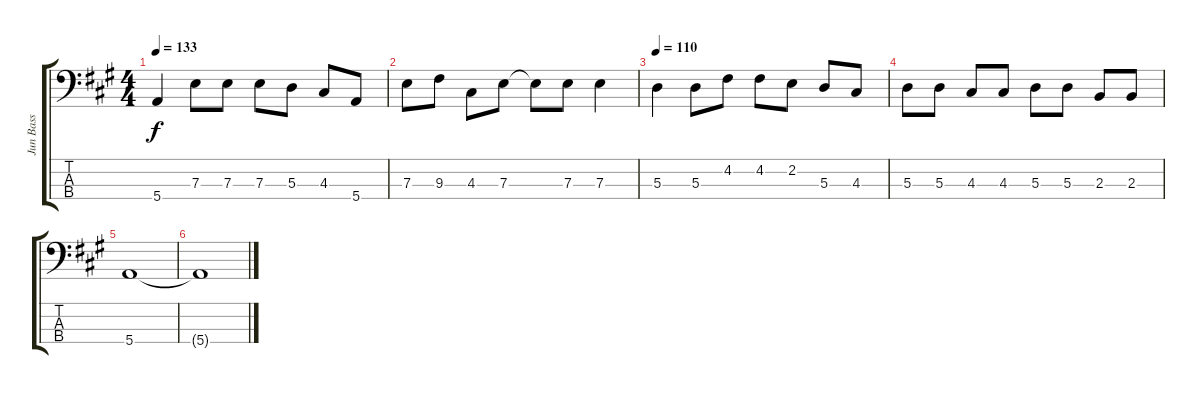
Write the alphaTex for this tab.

\track ("Jun Bass" "Jun Bass") {instrument electricbasspick}
\staff {score tabs}
\tuning (G2 D2 A1 E1) {hide}
\ts (4 4)
\tempo 133
\clef f4
\ks a
5.4.4{dy f} 7.3.8 7.3.8 7.3.8 5.3.8 4.3.8 5.4.8 |
7.3.8 9.3.8 4.3.8 7.3.8 7.3{t}.8 7.3.8 7.3.4 |
\tempo 110
5.3.4 5.3.8 4.2.8 4.2.8 2.2.8 5.3.8 4.3.8 |
5.3.8 5.3.8 4.3.8 4.3.8 5.3.8 5.3.8 2.3.8 2.3.8 |
5.4.1 |
5.4{t}.1
